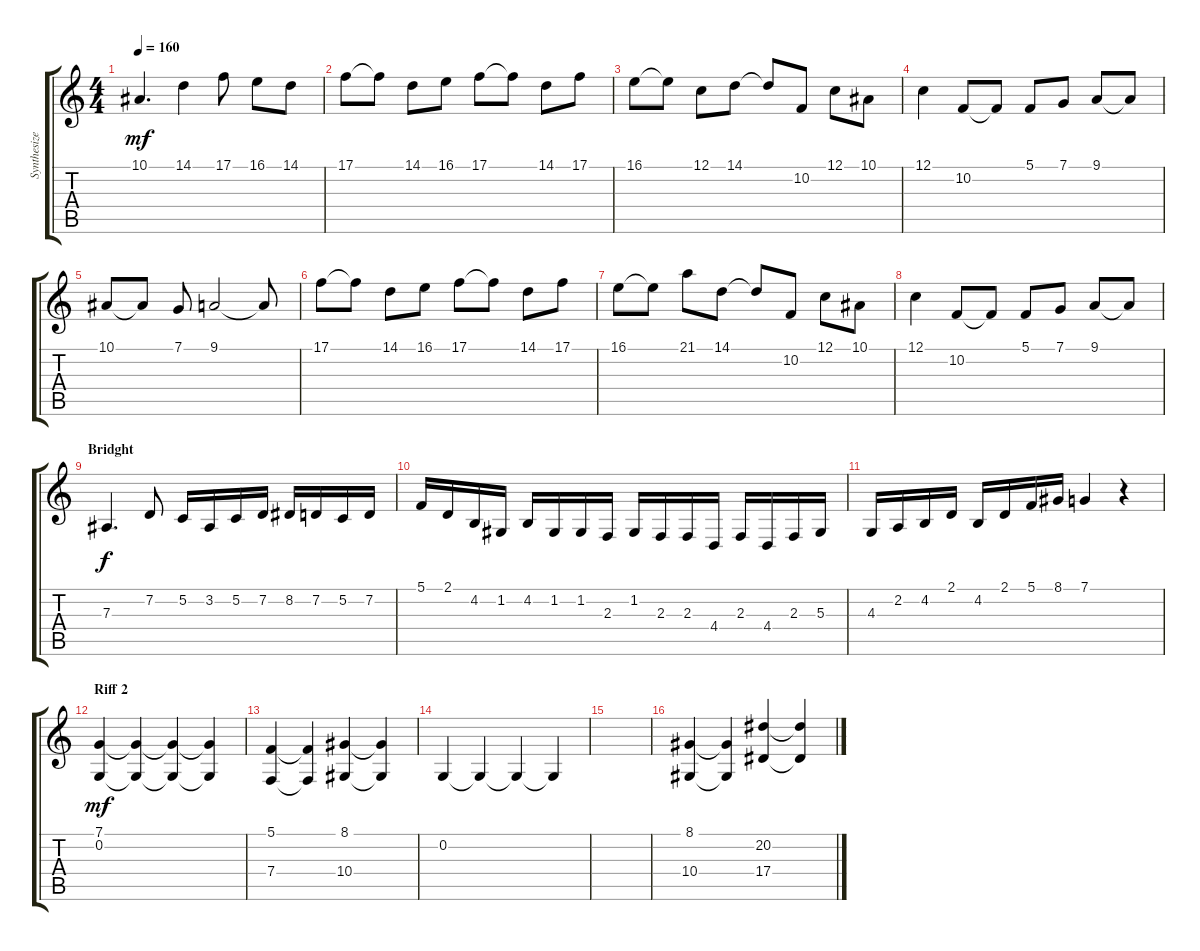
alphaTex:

\track ("Synthesizer" "Synthesize") {instrument pad6metallic}
\staff {score tabs}
\tuning (C4 G3 Eb3 Bb2 F2 C2) {hide}
\ts (4 4)
\tempo 160
\clef g2
\ks c
10.1.4{d dy mf} 14.1.4 17.1.8 16.1.8 14.1.8 |
17.1.8 17.1{t}.8 14.1.8 16.1.8 17.1.8 17.1{t}.8 14.1.8 17.1.8 |
16.1.8 16.1{t}.8 12.1.8 14.1.8 14.1{t}.8 10.2.8 12.1.8 10.1.8 |
12.1.4 10.2.8 10.2{t}.8 5.1.8 7.1.8 9.1.8 9.1{t}.8 |
10.1.8 10.1{t}.8 7.1.8 9.1.2 9.1{t}.8 |
17.1.8 17.1{t}.8 14.1.8 16.1.8 17.1.8 17.1{t}.8 14.1.8 17.1.8 |
16.1.8 16.1{t}.8 21.1.8 14.1.8 14.1{t}.8 10.2.8 12.1.8 10.1.8 |
12.1.4 10.2.8 10.2{t}.8 5.1.8 7.1.8 9.1.8 9.1{t}.8 |
\section ("" "Bridght")
7.3.4{d dy f} 7.2.8 5.2.16 3.2.16 5.2.16 7.2.16 8.2.16 7.2.16 5.2.16 7.2.16 |
5.1.16 2.1.16 4.2.16 1.2.16 4.2.16 1.2.16 1.2.16 2.3.16 1.2.16 2.3.16 2.3.16 4.4.16 2.3.16 4.4.16 2.3.16 5.3.16 |
4.3.16 2.2.16 4.2.16 2.1.16 4.2.16 2.1.16 5.1.16 8.1.16 7.1.4 r.4 |
\section ("" "Riff 2")
(7.1 0.2).4{dy mf} (7.1{t} 0.2{t}).4 (7.1{t} 0.2{t}).4 (7.1{t} 0.2{t}).4 |
(5.1 7.4).4 (5.1{t} 7.4{t}).4 (8.1 10.4).4 (8.1{t} 10.4{t}).4 |
0.2.4 0.2{t}.4 0.2{t}.4 0.2{t}.4 |
|
(8.1 10.4).4 (8.1{t} 10.4{t}).4 (20.2 17.4).4 (20.2{t} 17.4{t}).4
